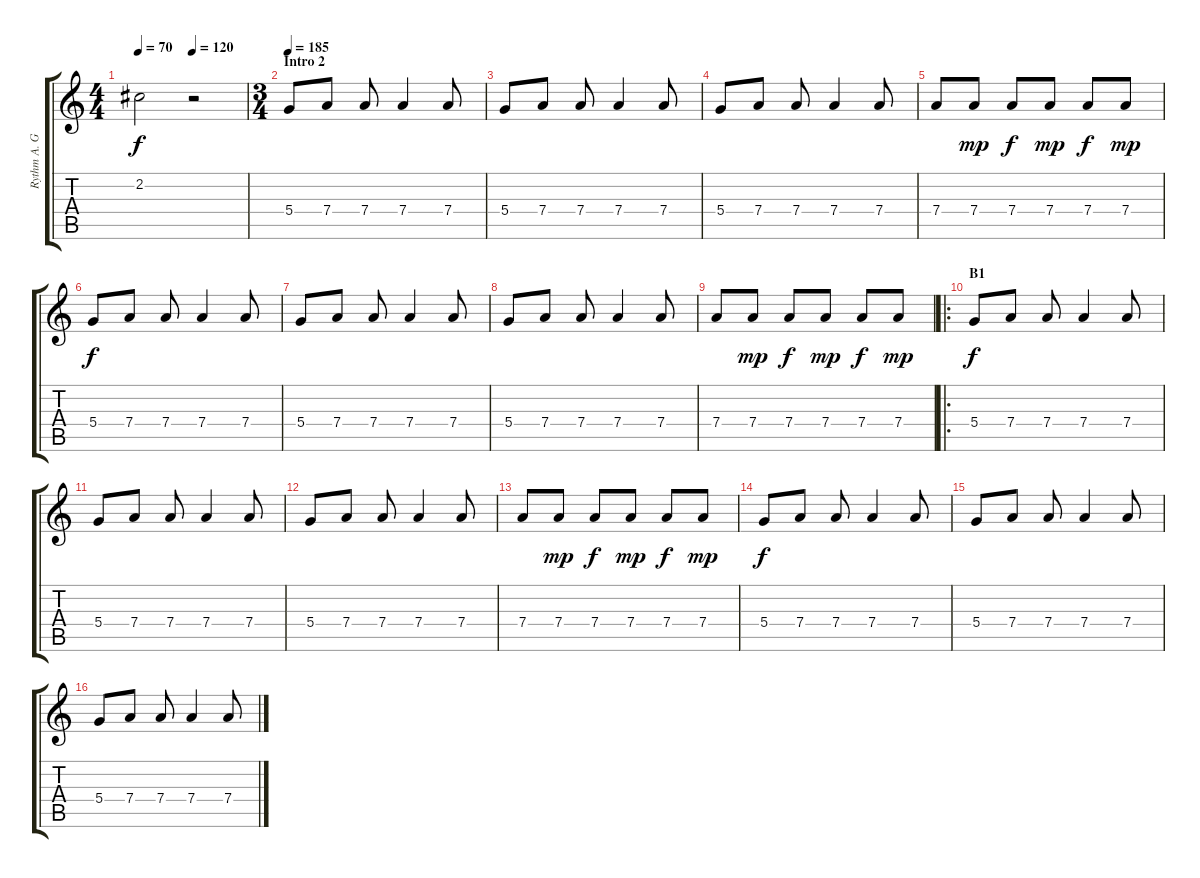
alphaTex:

\track ("Rythm A. Guitar" "Rythm A. G") {instrument acousticguitarsteel}
\staff {score tabs}
\tuning (E4 B3 G3 D3 A2 E2) {hide}
\ts (4 4)
\tempo 70
\tempo (120 0.5)
\clef g2
\ks c
2.2{t}.2{dy f} r.2 |
\ts (3 4)
\section ("" "Intro 2")
\tempo 185
5.4.8 7.4.8 7.4.8 7.4.4 7.4.8 |
5.4.8 7.4.8 7.4.8 7.4.4 7.4.8 |
5.4.8 7.4.8 7.4.8 7.4.4 7.4.8 |
7.4.8 7.4.8{dy mp} 7.4.8{dy f} 7.4.8{dy mp} 7.4.8{dy f} 7.4.8{dy mp} |
5.4.8{dy f} 7.4.8 7.4.8 7.4.4 7.4.8 |
5.4.8 7.4.8 7.4.8 7.4.4 7.4.8 |
5.4.8 7.4.8 7.4.8 7.4.4 7.4.8 |
7.4.8 7.4.8{dy mp} 7.4.8{dy f} 7.4.8{dy mp} 7.4.8{dy f} 7.4.8{dy mp} |
\ro
\section ("" "B1")
5.4.8{dy f} 7.4.8 7.4.8 7.4.4 7.4.8 |
5.4.8 7.4.8 7.4.8 7.4.4 7.4.8 |
5.4.8 7.4.8 7.4.8 7.4.4 7.4.8 |
7.4.8 7.4.8{dy mp} 7.4.8{dy f} 7.4.8{dy mp} 7.4.8{dy f} 7.4.8{dy mp} |
5.4.8{dy f} 7.4.8 7.4.8 7.4.4 7.4.8 |
5.4.8 7.4.8 7.4.8 7.4.4 7.4.8 |
5.4.8 7.4.8 7.4.8 7.4.4 7.4.8
